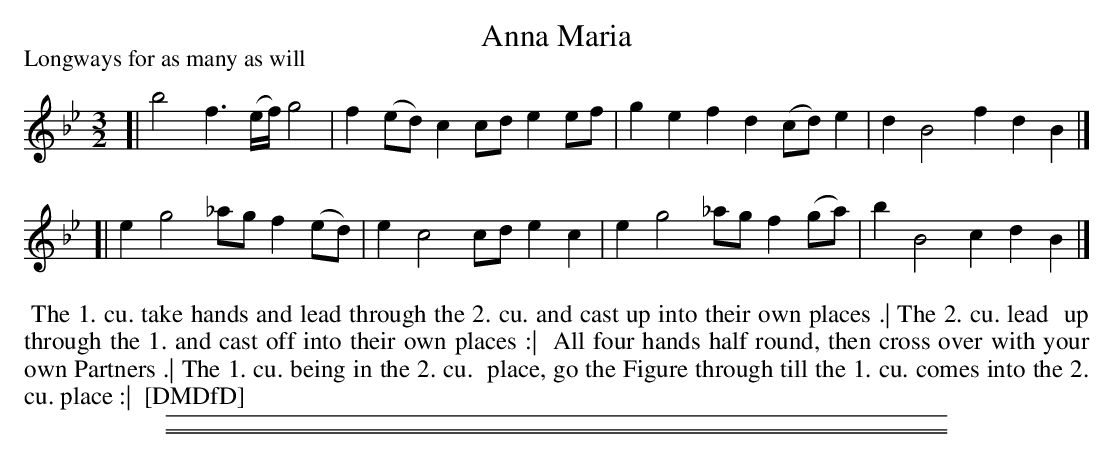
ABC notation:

X:1
T: Anna Maria
P: Longways for as many as will
M: 3/2
L: 1/8
K: Bb
[| b4 f3(e/f/) g4 | f2(ed) c2cd e2ef | g2e2 f2d2 (cd)e2 | d2 B4 f2 d2B2 |]
[| e2 g4 _ag f2(ed) | e2 c4 cd e2c2 | e2 g4 _ag f2(ga) | b2 B4 c2 d2B2 |]
